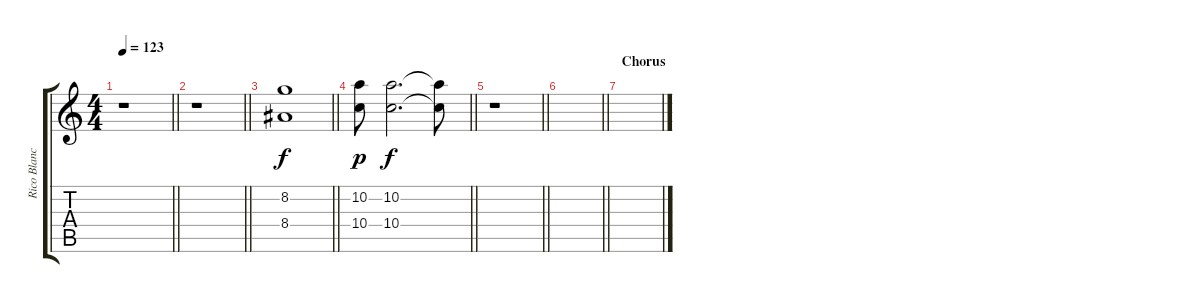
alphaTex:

\track ("Rico Blanco - Lead/Solo" "Rico Blanc") {instrument overdrivenguitar}
\staff {score tabs}
\tuning (E4 B3 G3 D3 A2 E2) {hide}
\ts (4 4)
\tempo 123
\clef g2
\barLineRight lightlight
\ks c
r.1{dy f} |
\barLineRight lightlight
r.1 |
\barLineRight lightlight
(8.2 8.4).1{volume 12 instrument synthstrings2} |
\barLineRight lightlight
(10.2 10.4).8{dy p} (10.2 10.4).2{d dy f} (10.2{t} 10.4{t}).8 |
\barLineRight lightlight
r.1 |
\barLineRight lightlight
|
\section ("" "Chorus")
